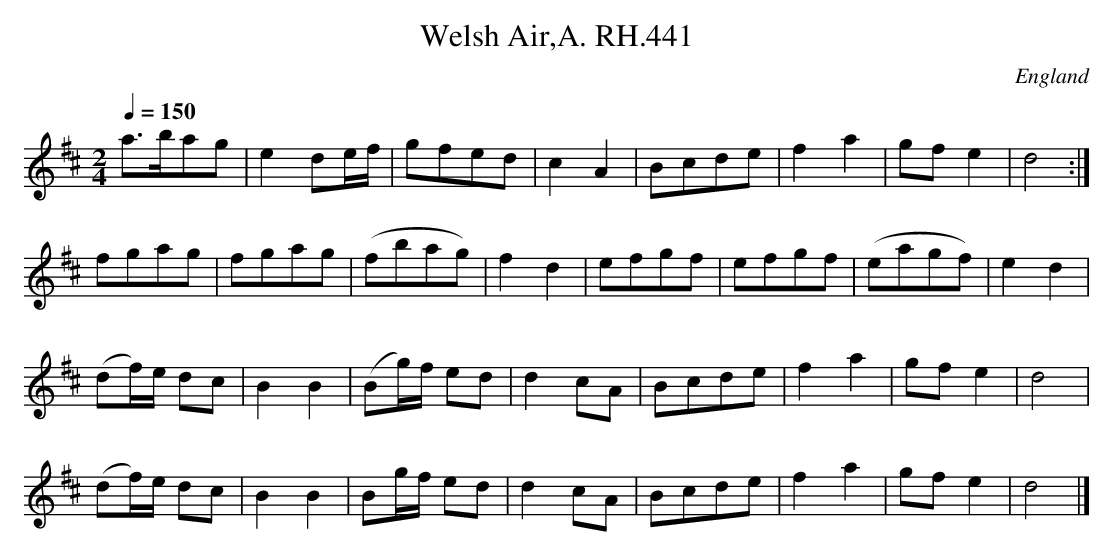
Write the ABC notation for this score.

X:1
T:Welsh Air,A. RH.441
L:1/8
M:2/4
O:England
Q:1/4=150
K:D
a>bag|e2de/f/|gfed|c2A2|\
Bcde|f2a2|gfe2|d4:|!
fgag|fgag|(fbag)|f2d2|\
efgf|efgf|(eagf)|e2d2|!
(df/)e/ dc|B2B2|(Bg/)f/ ed|d2cA|\
Bcde|f2a2|gfe2|d4|!
(df/)e/ dc|B2B2|Bg/f/ ed|d2cA|\
Bcde|f2a2|gfe2|d4|]
